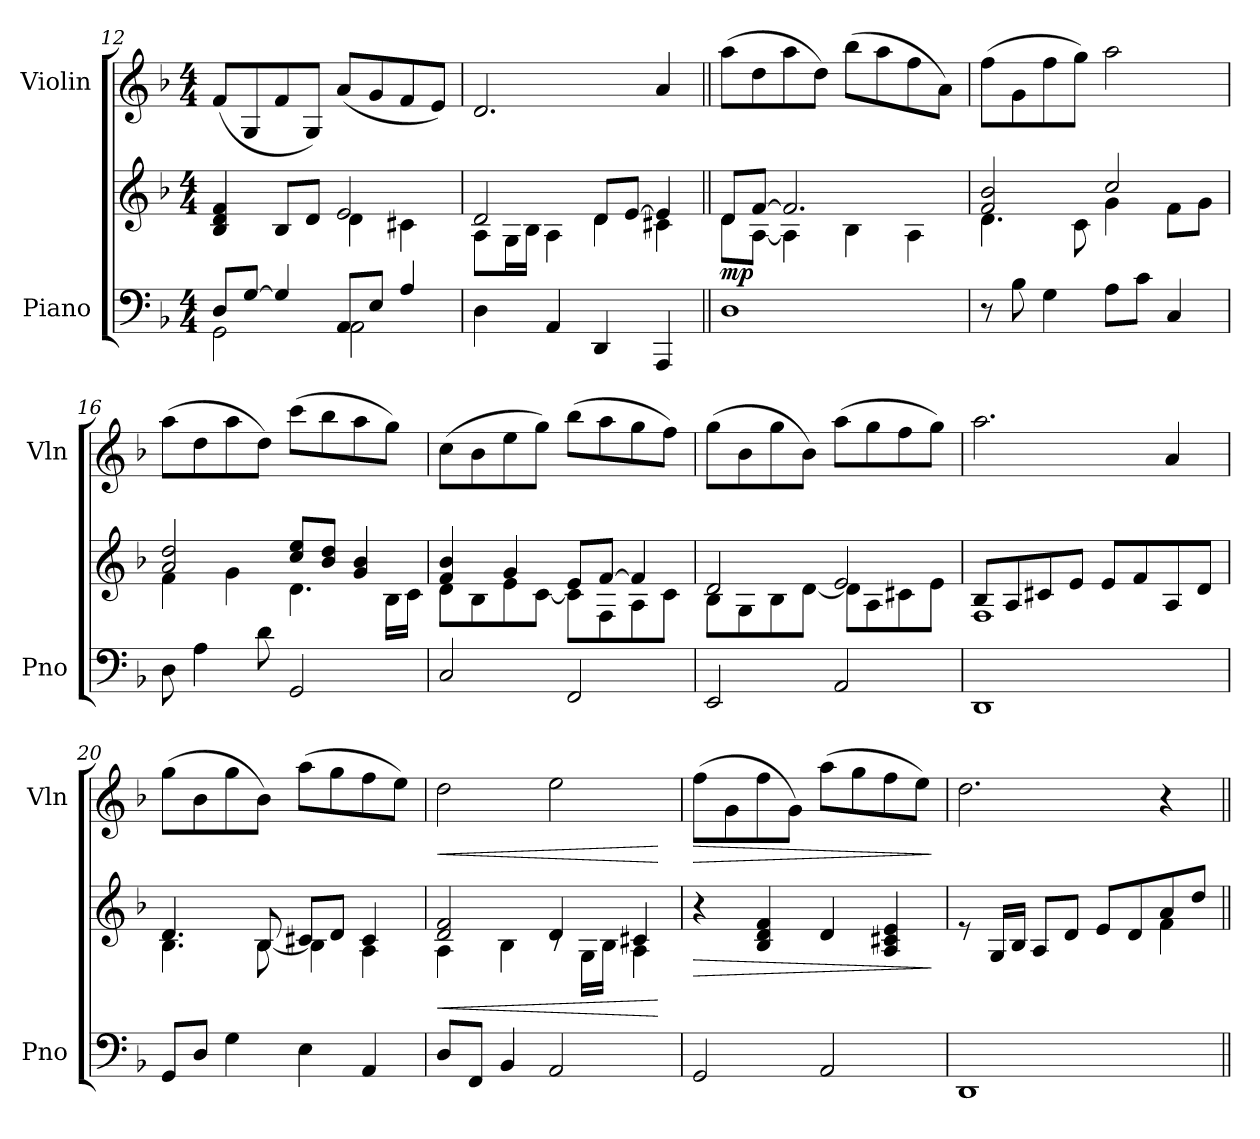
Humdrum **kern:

**kern	**kern	**dynam	**kern	**dynam
*part2	*part2	*part2	*part1	*part1
*staff3	*staff2	*staff2/3	*staff1	*staff1
*I"Piano	*	*	*I"Violin	*
*I'Pno	*	*	*I'Vln	*
!!LO:LB:g=z
*clefF4	*clefG2	*	*clefG2	*
*k[b-]	*k[b-]	*	*k[b-]	*
*M4/4	*M4/4	*	*M4/4	*
=12	=12	=12	=12	=12
*^	*^	*	*	*
8D/L	2GG\	4B-/ 4d/ 4f/	2ryy	.	(8f/L	.
[8G/J	.	.	.	.	8G/	.
4G/]	.	8B-/L	.	.	8f/	.
.	.	8d/J	.	.	8G/J)	.
8AA/L	2AA\	2e/	4d\	.	(8a/L	.
8E/J	.	.	.	.	8g/	.
4A/	.	.	4c#X\	.	8f/	.
.	.	.	.	.	8e/J)	.
*v	*v	*	*	*	*	*
=13	=13	=13	=13	=13	=13
4D\	2d/	8A\L	.	2.d/	.
.	.	16G\L	.	.	.
.	.	16B-\JJ	.	.	.
4AA/	.	4A\	.	.	.
4DD/	8d/L	4d\	.	.	.
.	[8e/J	.	.	.	.
4AAA/	4e/]	4c#X\	.	4a/	.
!!LO:LB:g=z
=14||	=14||	=14||	=14||	=14||	=14||
!	!	!	!LO:DY:b	!	!
1D	8d/L	8d\L	mp	(8aa\L	.
.	[8f/J	[8A\J	.	8dd\	.
.	2.f/]	4A\]	.	8aa\	.
.	.	.	.	8dd\J)	.
.	.	4B-\	.	(8bb-\L	.
.	.	.	.	8aa\	.
.	.	4A\	.	8ff\	.
.	.	.	.	8a\J)	.
=15	=15	=15	=15	=15	=15
8r	2f/ 2b-/	4.d\	.	(8ff\L	.
8B-\	.	.	.	8g\	.
4G\	.	.	.	8ff\	.
.	.	8c\	.	8gg\J)	.
8A\L	2cc/	4g\	.	2aa\	.
8c\J	.	.	.	.	.
4C/	.	8f\L	.	.	.
.	.	8g\J	.	.	.
!!LO:PB:g=z
=16	=16	=16	=16	=16	=16
8D\	2a/ 2dd/	4f\	.	(8aa\L	.
4A\	.	.	.	8dd\	.
.	.	4g\	.	8aa\	.
8d\	.	.	.	8dd\J)	.
2GG/	8cc/ 8ee/L	4.d\	.	(8ccc\L	.
.	8b-/ 8dd/J	.	.	8bb-\	.
.	4g/ 4b-/	.	.	8aa\	.
.	.	16B-\LL	.	8gg\J)	.
.	.	16c\JJ	.	.	.
=17	=17	=17	=17	=17	=17
2C/	4f/ 4b-/	8d\L	.	(8cc\L	.
.	.	8B-\	.	8b-\	.
.	4g/	8e\	.	8ee\	.
.	.	[8c\J	.	8gg\J)	.
2FF/	8e/L	8c\L]	.	(8bb-\L	.
.	[8f/J	8F\	.	8aa\	.
.	4f/]	8A\	.	8gg\	.
.	.	8c\J	.	8ff\J)	.
!!LO:LB:g=z
=18	=18	=18	=18	=18	=18
2EE/	2d/	8B-\L	.	(8gg\L	.
.	.	8G\	.	8b-\	.
.	.	8B-\	.	8gg\	.
.	.	[8d\J	.	8b-\J)	.
2AA/	2e/	8d\L]	.	(8aa\L	.
.	.	8A\	.	8gg\	.
.	.	8c#X\	.	8ff\	.
.	.	8e\J	.	8gg\J)	.
=19	=19	=19	=19	=19	=19
1DD	8B-/L	1F	.	2.aa\	.
.	8A/	.	.	.	.
.	8c#X/	.	.	.	.
.	8e/J	.	.	.	.
.	8e/L	.	.	.	.
.	8f/	.	.	.	.
.	8A/	.	.	4a/	.
.	8d/J	.	.	.	.
!!LO:LB:g=z
=20	=20	=20	=20	=20	=20
8GG/L	4.d/	4.B-\	.	(8gg\L	.
8D/J	.	.	.	8b-\	.
4G\	.	.	.	8gg\	.
.	8B-/	[8B-\	.	8b-\J)	.
4E\	8c#X/L	4B-\]	.	(8aa\L	.
.	8d/J	.	.	8gg\	.
4AA/	4c#/	4A\	.	8ff\	.
.	.	.	.	8ee\J)	.
=21	=21	=21	=21	=21	=21
!	!	!	!LO:HP:b	!	!LO:HP:b
8D/L	2d/ 2f/	4A\	<	2dd\	<
8FF/J	.	.	.	.	.
4BB-/	.	4B-\	.	.	.
2AA/	4d/	8rc	.	2ee\	.
.	.	16G\LL	.	.	.
.	.	16B-\JJ	.	.	.
.	4c#X/	4A\	.	.	.
*	*v	*v	*	*	*
.	.	[	.	[
!!LO:PB:g=z
=22	=22	=22	=22	=22
!	!	!LO:HP:b	!	!LO:HP:b
2GG/	4r	>	(8ff\L	>
.	.	.	8g\	.
.	4B-/ 4d/ 4f/	.	8ff\	.
.	.	.	8g\J)	.
2AA/	4d/	.	(8aa\L	.
.	.	.	8gg\	.
.	4A/ 4c#X/ 4e/	.	8ff\	.
.	.	.	8ee\J)	.
.	.	]	.	]
=23	=23	=23	=23	=23
*	*^	*	*	*
1DD	8re	2.ryy	.	2.dd\	.
.	16G/LL	.	.	.	.
.	16B-/JJ	.	.	.	.
.	8A/L	.	.	.	.
.	8d/J	.	.	.	.
.	8e/L	.	.	.	.
.	8d/	.	.	.	.
.	8a/	4f\	.	4r	.
.	8dd/J	.	.	.	.
*	*v	*v	*	*	*
=||	=||	=||	=||	=||
*-	*-	*-	*-	*-
